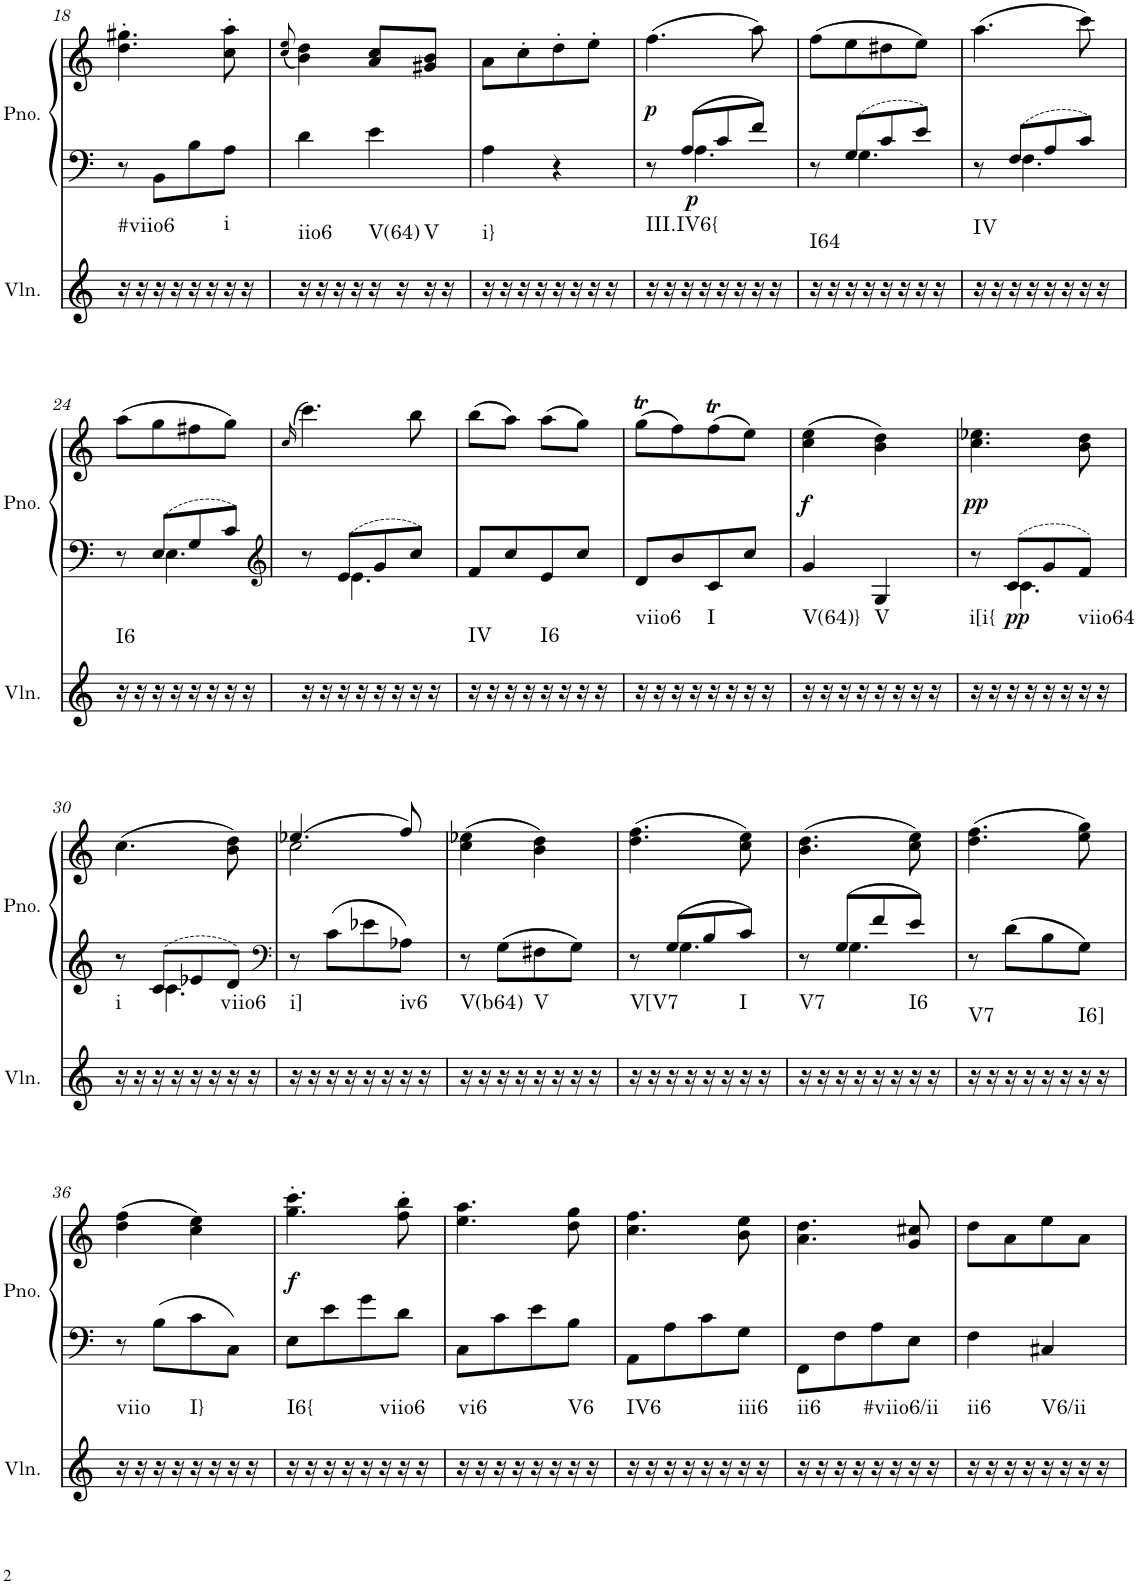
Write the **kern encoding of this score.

**kern	**harte	**kern	**kern	**dynam
*part2	*part2	*part1	*part1	*part1
*staff3	*	*staff2	*staff1	*staff1/2
*I"Violin	*	*I"Piano	*	*
*I'Vln.	*	*I'Pno.	*	*
!!LO:PB:g=z
*clefG2	*	*clefF4	*clefG2	*
*k[]	*	*k[]	*k[]	*
*M2/4	*	*M2/4	*M2/4	*
=18	=18	=18	=18	=18
!	!LO:H:kt=#viio6	!	!	!
16r	N	8r	4.dd\' 4.gg#X\'	.
16r	.	.	.	.
16r	.	8BB\L	.	.
16r	.	.	.	.
16r	.	8B\	.	.
16r	.	.	.	.
!	!LO:H:kt=i	!	!	!
16r	N	8A\J	8cc\' 8aa\'	.
16r	.	.	.	.
=19	=19	=19	=19	=19
.	.	.	(8qcc/ 8qee/	.
!	!LO:H:kt=iio6	!	!	!
16r	N	4d\	4b\ 4dd\)	.
16r	.	.	.	.
16r	.	.	.	.
16r	.	.	.	.
!	!LO:H:kt=V(64)	!	!	!
16r	N	4e\	8a/ 8cc/L	.
16r	.	.	.	.
!	!LO:H:kt=V	!	!	!
16r	N	.	8g#X/ 8b/J	.
16r	.	.	.	.
=20	=20	=20	=20	=20
!	!LO:H:kt=i}	!	!	!
16r	N	4A\	8a\L	.
16r	.	.	.	.
16r	.	.	8cc'\	.
16r	.	.	.	.
16r	.	4r	8dd'\	.
16r	.	.	.	.
16r	.	.	8ee'\J	.
16r	.	.	.	.
=21	=21	=21	=21	=21
*	*	*^	*	*
!	!LO:H:kt=III.IV6{	!	!	!	!LO:DY:b
16r	N	8r	8ryy	(4.ff\	p
16r	.	.	.	.	.
!	!	!	!	!	!LO:DY:b=2
16r	.	8A/L	4.A\	.	p
16r	.	.	.	.	.
16r	.	8c/	.	.	.
16r	.	.	.	.	.
16r	.	8f/J	.	8aa\)	.
16r	.	.	.	.	.
=22	=22	=22	=22	=22	=22
!	!LO:H:kt=I64	!	!	!	!
16r	N	8r	8ryy	(8ff\L	.
16r	.	.	.	.	.
16r	.	8G/L	4.G\	8ee\	.
16r	.	.	.	.	.
16r	.	8c/	.	8dd#X\	.
16r	.	.	.	.	.
16r	.	8e/J	.	8ee\J)	.
16r	.	.	.	.	.
=23	=23	=23	=23	=23	=23
!	!LO:H:kt=IV	!	!	!	!
16r	N	8r	8ryy	(4.aa\	.
16r	.	.	.	.	.
16r	.	8F/L	4.F\	.	.
16r	.	.	.	.	.
16r	.	8A/	.	.	.
16r	.	.	.	.	.
16r	.	8c/J	.	8ccc\)	.
16r	.	.	.	.	.
!!LO:LB:g=z
=24	=24	=24	=24	=24	=24
!	!LO:H:kt=I6	!	!	!	!
16r	N	8r	8ryy	(8aa\L	.
16r	.	.	.	.	.
16r	.	8E/L	4.E\	8gg\	.
16r	.	.	.	.	.
16r	.	8G/	.	8ff#X\	.
16r	.	.	.	.	.
16r	.	8c/J	.	8gg\J)	.
16r	.	.	.	.	.
=25	=25	=25	=25	=25	=25
*	*	*clefG2	*	*	*
.	.	.	.	(>16qcc/	.
16r	.	8r	8ryy	4.ccc\)	.
16r	.	.	.	.	.
16r	.	8e/L	4.e\	.	.
16r	.	.	.	.	.
16r	.	8g/	.	.	.
16r	.	.	.	.	.
16r	.	8cc/J	.	8bb\	.
16r	.	.	.	.	.
*	*	*v	*v	*	*
=26	=26	=26	=26	=26
!	!LO:H:kt=IV	!	!	!
16r	N	8f/L	(8bb\L	.
16r	.	.	.	.
16r	.	8cc/	8aa\J)	.
16r	.	.	.	.
!	!LO:H:kt=I6	!	!	!
16r	N	8e/	(8aa\L	.
16r	.	.	.	.
16r	.	8cc/J	8gg\J)	.
16r	.	.	.	.
=27	=27	=27	=27	=27
!	!LO:H:kt=viio6	!	!	!
16r	N	8d/L	(8ggT\L	.
16r	.	.	.	.
16r	.	8b/	8ff\)	.
16r	.	.	.	.
!	!LO:H:kt=I	!	!	!
16r	N	8c/	(8ffT\	.
16r	.	.	.	.
16r	.	8cc/J	8ee\J)	.
16r	.	.	.	.
=28	=28	=28	=28	=28
!	!LO:H:kt=V(64)}	!	!	!LO:DY:b
16r	N	4g/	(4cc\ 4ee\	f
16r	.	.	.	.
16r	.	.	.	.
16r	.	.	.	.
!	!LO:H:kt=V	!	!	!
16r	N	4G/	4b\ 4dd\)	.
16r	.	.	.	.
16r	.	.	.	.
16r	.	.	.	.
=29	=29	=29	=29	=29
*	*	*^	*	*
!	!LO:H:kt=i[i{	!	!	!	!LO:DY:b
16r	N	8r	8ryy	4.cc\ 4.ee-X\	pp
16r	.	.	.	.	.
!	!	!	!	!	!LO:DY:b=2
16r	.	8c/L	4.c\	.	pp
16r	.	.	.	.	.
16r	.	8g/	.	.	.
16r	.	.	.	.	.
!	!LO:H:kt=viio64	!	!	!	!
16r	N	8f/J	.	8b\ 8dd\	.
16r	.	.	.	.	.
!!LO:LB:g=z
=30	=30	=30	=30	=30	=30
!	!LO:H:kt=i	!	!	!	!
16r	N	8r	8ryy	(4.cc\	.
16r	.	.	.	.	.
16r	.	8c/L	4.c\	.	.
16r	.	.	.	.	.
16r	.	8e-X/	.	.	.
16r	.	.	.	.	.
!	!LO:H:kt=viio6	!	!	!	!
16r	N	8d/J	.	8b\ 8dd\)	.
16r	.	.	.	.	.
*	*	*v	*v	*	*
=31	=31	=31	=31	=31
*	*	*clefF4	*	*
*	*	*	*^	*
!	!LO:H:kt=i]	!	!	!	!
16r	N	8r	(4.ee-X/	2cc\	.
16r	.	.	.	.	.
16r	.	8c\L	.	.	.
16r	.	.	.	.	.
16r	.	8e-X\	.	.	.
16r	.	.	.	.	.
!	!LO:H:kt=iv6	!	!	!	!
16r	N	8A-X\J	8ff/)	.	.
16r	.	.	.	.	.
*	*	*	*v	*v	*
=32	=32	=32	=32	=32
!	!LO:H:kt=V(b64)	!	!	!
16r	N	8r	(4cc\ 4ee-X\	.
16r	.	.	.	.
16r	.	8G\L	.	.
16r	.	.	.	.
!	!LO:H:kt=V	!	!	!
16r	N	8F#X\	4b\ 4dd\)	.
16r	.	.	.	.
16r	.	8G\J	.	.
16r	.	.	.	.
=33	=33	=33	=33	=33
*	*	*^	*	*
!	!LO:H:kt=V[V7	!	!	!	!
16r	N	8r	8ryy	(4.dd\ 4.ff\	.
16r	.	.	.	.	.
16r	.	8G/L	4.G\	.	.
16r	.	.	.	.	.
16r	.	8B/	.	.	.
16r	.	.	.	.	.
!	!LO:H:kt=I	!	!	!	!
16r	N	8c/J	.	8cc\ 8ee\)	.
16r	.	.	.	.	.
=34	=34	=34	=34	=34	=34
!	!LO:H:kt=V7	!	!	!	!
16r	N	8r	8ryy	(4.b\ 4.dd\	.
16r	.	.	.	.	.
16r	.	8G/L	4.G\	.	.
16r	.	.	.	.	.
16r	.	8f/	.	.	.
16r	.	.	.	.	.
!	!LO:H:kt=I6	!	!	!	!
16r	N	8e/J	.	8cc\ 8ee\)	.
16r	.	.	.	.	.
*	*	*v	*v	*	*
=35	=35	=35	=35	=35
!	!LO:H:kt=V7	!	!	!
16r	N	8r	(4.dd\ 4.ff\	.
16r	.	.	.	.
16r	.	8d\L	.	.
16r	.	.	.	.
16r	.	8B\	.	.
16r	.	.	.	.
!	!LO:H:kt=I6]	!	!	!
16r	N	8G\J	8ee\ 8gg\)	.
16r	.	.	.	.
!!LO:LB:g=z
=36	=36	=36	=36	=36
!	!LO:H:kt=viio	!	!	!
16r	N	8r	(4dd\ 4ff\	.
16r	.	.	.	.
16r	.	8B\L	.	.
16r	.	.	.	.
!	!LO:H:kt=I}	!	!	!
16r	N	8c\	4cc\ 4ee\)	.
16r	.	.	.	.
16r	.	8C\J	.	.
16r	.	.	.	.
=37	=37	=37	=37	=37
!	!LO:H:kt=I6{	!	!	!LO:DY:b
16r	N	8E\L	4.gg\' 4.ccc\'	f
16r	.	.	.	.
16r	.	8e\	.	.
16r	.	.	.	.
16r	.	8g\	.	.
16r	.	.	.	.
!	!LO:H:kt=viio6	!	!	!
16r	N	8d\J	8ff\' 8bb\'	.
16r	.	.	.	.
=38	=38	=38	=38	=38
!	!LO:H:kt=vi6	!	!	!
16r	N	8C\L	4.ee\ 4.aa\	.
16r	.	.	.	.
16r	.	8c\	.	.
16r	.	.	.	.
16r	.	8e\	.	.
16r	.	.	.	.
!	!LO:H:kt=V6	!	!	!
16r	N	8B\J	8dd\ 8gg\	.
16r	.	.	.	.
=39	=39	=39	=39	=39
!	!LO:H:kt=IV6	!	!	!
16r	N	8AA\L	4.cc\ 4.ff\	.
16r	.	.	.	.
16r	.	8A\	.	.
16r	.	.	.	.
16r	.	8c\	.	.
16r	.	.	.	.
!	!LO:H:kt=iii6	!	!	!
16r	N	8G\J	8b\ 8ee\	.
16r	.	.	.	.
=40	=40	=40	=40	=40
!	!LO:H:kt=ii6	!	!	!
16r	N	8FF\L	4.a\ 4.dd\	.
16r	.	.	.	.
16r	.	8F\	.	.
16r	.	.	.	.
16r	.	8A\	.	.
16r	.	.	.	.
!	!LO:H:kt=#viio6/ii	!	!	!
16r	N	8E\J	8g/ 8cc#X/	.
16r	.	.	.	.
=41	=41	=41	=41	=41
!	!LO:H:kt=ii6	!	!	!
16r	N	4F\	8dd\L	.
16r	.	.	.	.
16r	.	.	8a\	.
16r	.	.	.	.
!	!LO:H:kt=V6/ii	!	!	!
16r	N	4C#X/	8ee\	.
16r	.	.	.	.
16r	.	.	8a\J	.
16r	.	.	.	.
=	=	=	=	=
*-	*-	*-	*-	*-
